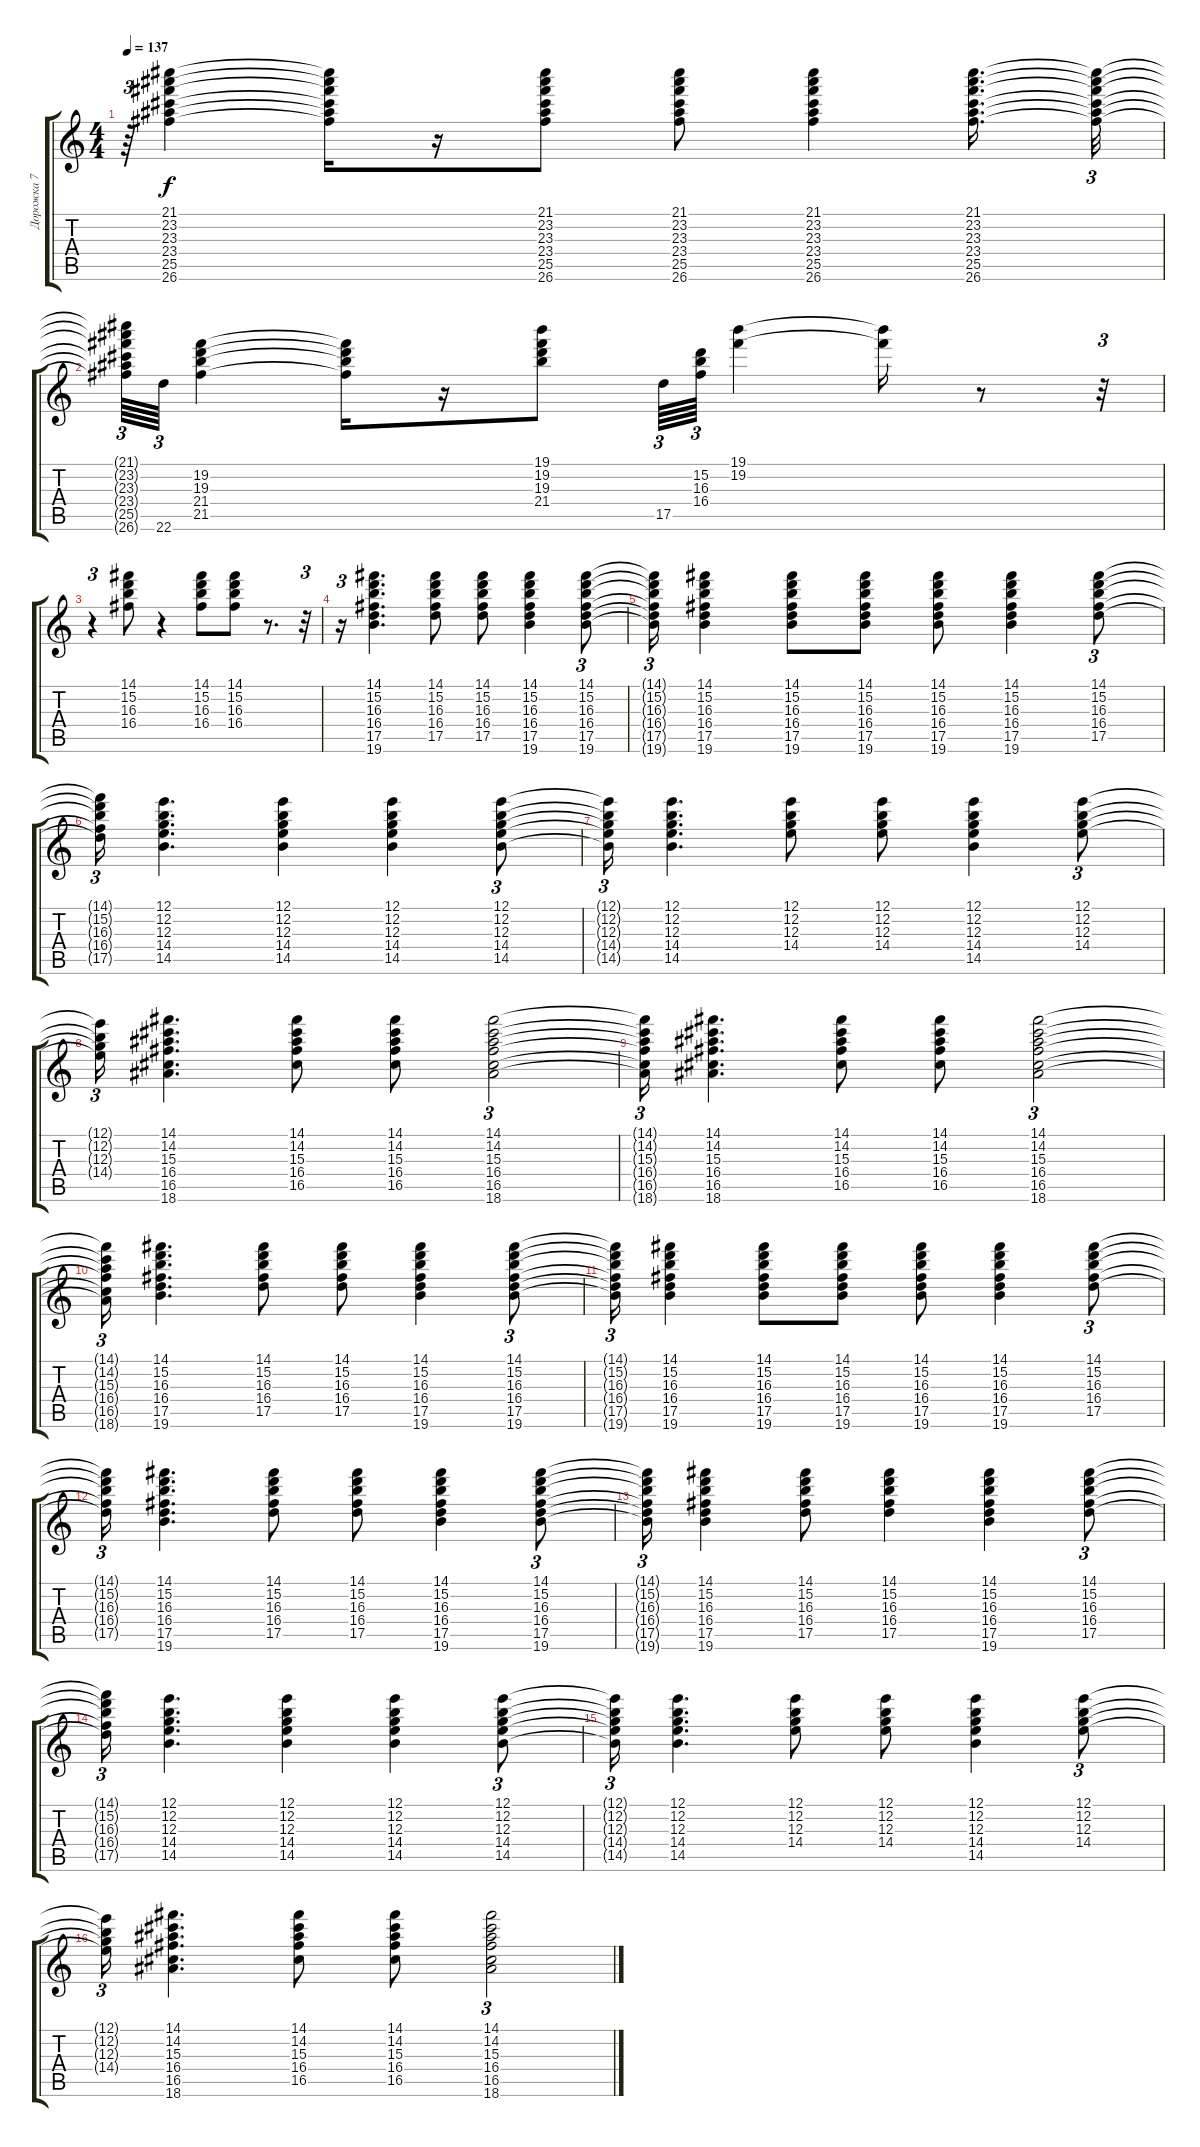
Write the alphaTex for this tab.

\track ("Дорожка 7" "Дорожка 7") {instrument acousticguitarsteel}
\staff {score tabs}
\tuning (E4 B3 G3 D3 A2 E2) {hide}
\ts (4 4)
\tempo 137
\clef g2
\ks c
r.64{tu (3 2) dy f} (21.1 23.2 23.3 23.4 25.5 26.6).4 (21.1{t} 23.2{t} 23.3{t} 23.4{t} 25.5{t} 26.6{t}).16 r.16 (21.1 23.2 23.3 23.4 25.5 26.6).8 (21.1 23.2 23.3 23.4 25.5 26.6).8 (21.1 23.2 23.3 23.4 25.5 26.6).4 (21.1 23.2 23.3 23.4 25.5 26.6).16{d} (21.1{t} 23.2{t} 23.3{t} 23.4{t} 25.5{t} 26.6{t}).32{tu (3 2)} |
(21.1{t} 23.2{t} 23.3{t} 23.4{t} 25.5{t} 26.6{t}).64{tu (3 2)} 22.6.64{tu (3 2)} (19.2 19.3 21.4 21.5).4 (19.2{t} 19.3{t} 21.4{t} 21.5{t}).16 r.16 (19.1 19.2 19.3 21.4).8 17.5.64{tu (3 2)} (15.2 16.3 16.4).64{tu (3 2)} (19.1 19.2).4 (19.1{t} 19.2{t}).16 r.8 r.32{tu (3 2)} |
r.4{tu (3 2)} (14.1 15.2 16.3 16.4).8 r.4 (14.1 15.2 16.3 16.4).8 (14.1 15.2 16.3 16.4).8 r.8{d} r.32{tu (3 2)} |
r.16{tu (3 2)} (14.1 15.2 16.3 16.4 17.5 19.6).4{d} (14.1 15.2 16.3 16.4 17.5).8 (14.1 15.2 16.3 16.4 17.5).8 (14.1 15.2 16.3 16.4 17.5 19.6).4 (14.1 15.2 16.3 16.4 17.5 19.6).8{tu (3 2)} |
(14.1{t} 15.2{t} 16.3{t} 16.4{t} 17.5{t} 19.6{t}).16{tu (3 2)} (14.1 15.2 16.3 16.4 17.5 19.6).4 (14.1 15.2 16.3 16.4 17.5 19.6).8 (14.1 15.2 16.3 16.4 17.5 19.6).8 (14.1 15.2 16.3 16.4 17.5 19.6).8 (14.1 15.2 16.3 16.4 17.5 19.6).4 (14.1 15.2 16.3 16.4 17.5).8{tu (3 2)} |
(14.1{t} 15.2{t} 16.3{t} 16.4{t} 17.5{t}).16{tu (3 2)} (12.1 12.2 12.3 14.4 14.5).4{d} (12.1 12.2 12.3 14.4 14.5).4 (12.1 12.2 12.3 14.4 14.5).4 (12.1 12.2 12.3 14.4 14.5).8{tu (3 2)} |
(12.1{t} 12.2{t} 12.3{t} 14.4{t} 14.5{t}).16{tu (3 2)} (12.1 12.2 12.3 14.4 14.5).4{d} (12.1 12.2 12.3 14.4).8 (12.1 12.2 12.3 14.4).8 (12.1 12.2 12.3 14.4 14.5).4 (12.1 12.2 12.3 14.4).8{tu (3 2)} |
(12.1{t} 12.2{t} 12.3{t} 14.4{t}).16{tu (3 2)} (14.1 14.2 15.3 16.4 16.5 18.6).4{d} (14.1 14.2 15.3 16.4 16.5).8 (14.1 14.2 15.3 16.4 16.5).8 (14.1 14.2 15.3 16.4 16.5 18.6).2{tu (3 2)} |
(14.1{t} 14.2{t} 15.3{t} 16.4{t} 16.5{t} 18.6{t}).16{tu (3 2)} (14.1 14.2 15.3 16.4 16.5 18.6).4{d} (14.1 14.2 15.3 16.4 16.5).8 (14.1 14.2 15.3 16.4 16.5).8 (14.1 14.2 15.3 16.4 16.5 18.6).2{tu (3 2)} |
(14.1{t} 14.2{t} 15.3{t} 16.4{t} 16.5{t} 18.6{t}).16{tu (3 2)} (14.1 15.2 16.3 16.4 17.5 19.6).4{d} (14.1 15.2 16.3 16.4 17.5).8 (14.1 15.2 16.3 16.4 17.5).8 (14.1 15.2 16.3 16.4 17.5 19.6).4 (14.1 15.2 16.3 16.4 17.5 19.6).8{tu (3 2)} |
(14.1{t} 15.2{t} 16.3{t} 16.4{t} 17.5{t} 19.6{t}).16{tu (3 2)} (14.1 15.2 16.3 16.4 17.5 19.6).4 (14.1 15.2 16.3 16.4 17.5 19.6).8 (14.1 15.2 16.3 16.4 17.5 19.6).8 (14.1 15.2 16.3 16.4 17.5 19.6).8 (14.1 15.2 16.3 16.4 17.5 19.6).4 (14.1 15.2 16.3 16.4 17.5).8{tu (3 2)} |
(14.1{t} 15.2{t} 16.3{t} 16.4{t} 17.5{t}).16{tu (3 2)} (14.1 15.2 16.3 16.4 17.5 19.6).4{d} (14.1 15.2 16.3 16.4 17.5).8 (14.1 15.2 16.3 16.4 17.5).8 (14.1 15.2 16.3 16.4 17.5 19.6).4 (14.1 15.2 16.3 16.4 17.5 19.6).8{tu (3 2)} |
(14.1{t} 15.2{t} 16.3{t} 16.4{t} 17.5{t} 19.6{t}).16{tu (3 2)} (14.1 15.2 16.3 16.4 17.5 19.6).4 (14.1 15.2 16.3 16.4 17.5).8 (14.1 15.2 16.3 16.4 17.5).4 (14.1 15.2 16.3 16.4 17.5 19.6).4 (14.1 15.2 16.3 16.4 17.5).8{tu (3 2)} |
(14.1{t} 15.2{t} 16.3{t} 16.4{t} 17.5{t}).16{tu (3 2)} (12.1 12.2 12.3 14.4 14.5).4{d} (12.1 12.2 12.3 14.4 14.5).4 (12.1 12.2 12.3 14.4 14.5).4 (12.1 12.2 12.3 14.4 14.5).8{tu (3 2)} |
(12.1{t} 12.2{t} 12.3{t} 14.4{t} 14.5{t}).16{tu (3 2)} (12.1 12.2 12.3 14.4 14.5).4{d} (12.1 12.2 12.3 14.4).8 (12.1 12.2 12.3 14.4).8 (12.1 12.2 12.3 14.4 14.5).4 (12.1 12.2 12.3 14.4).8{tu (3 2)} |
(12.1{t} 12.2{t} 12.3{t} 14.4{t}).16{tu (3 2)} (14.1 14.2 15.3 16.4 16.5 18.6).4{d} (14.1 14.2 15.3 16.4 16.5).8 (14.1 14.2 15.3 16.4 16.5).8 (14.1 14.2 15.3 16.4 16.5 18.6).2{tu (3 2)}
